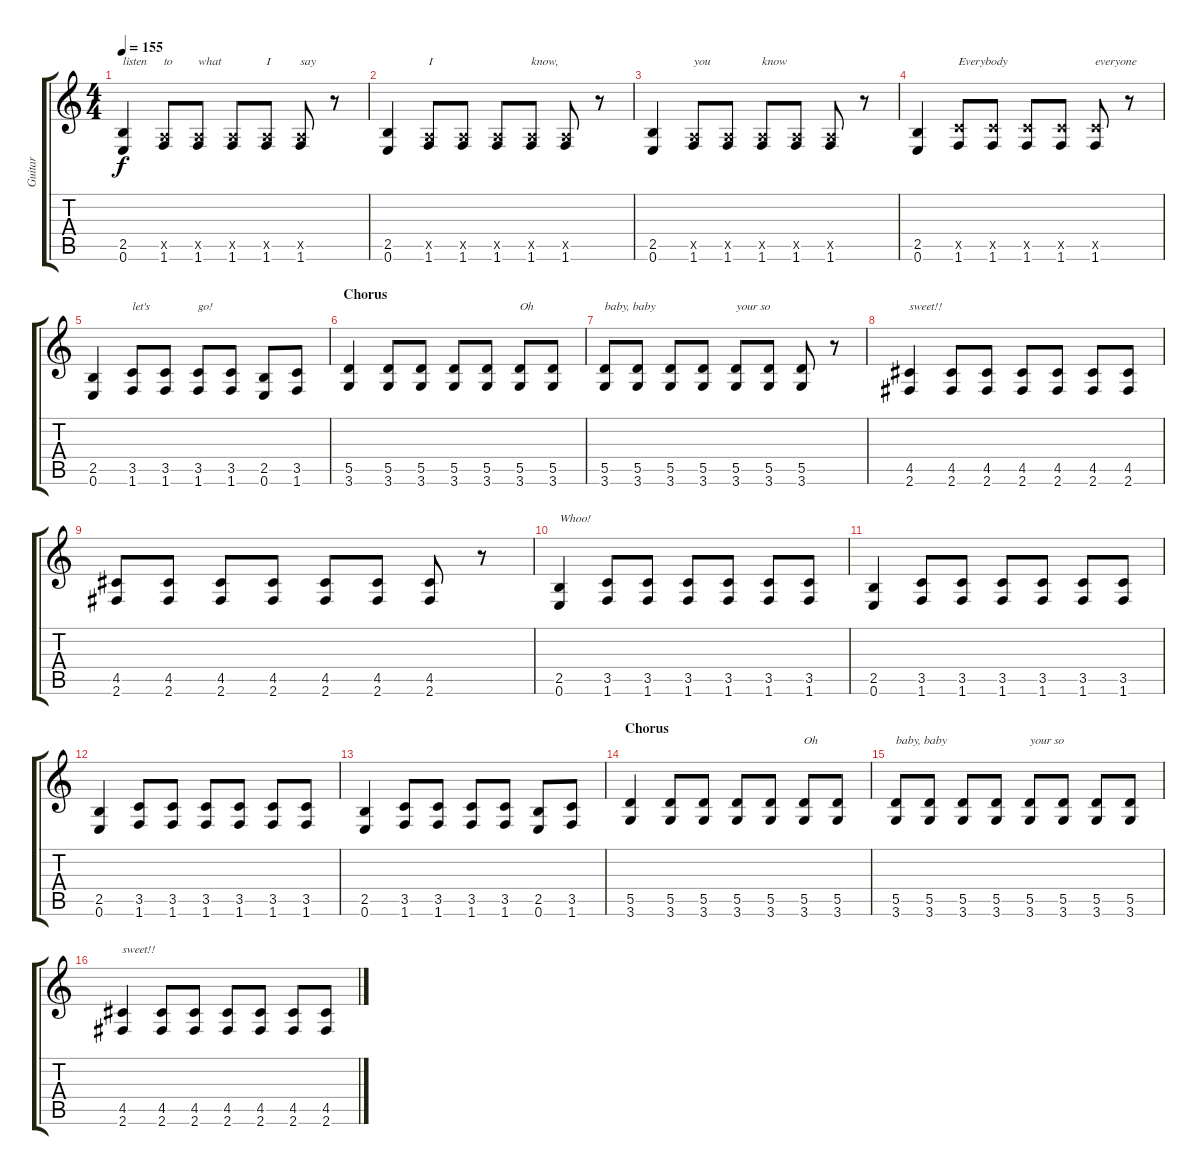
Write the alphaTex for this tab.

\track ("Guitar" "Guitar") {instrument distortionguitar}
\staff {score tabs}
\tuning (E4 B3 G3 D3 A2 E2) {hide}
\ts (4 4)
\tempo 155
\clef g2
\ks c
(2.5 0.6).4{txt "listen " dy f} (0.5{x} 1.6).8{txt "to"} (0.5{x} 1.6).8{txt "what"} (0.5{x} 1.6).8 (0.5{x} 1.6).8{txt "I"} (0.5{x} 1.6).8{txt "say"} r.8 |
(2.5 0.6).4 (0.5{x} 1.6).8{txt "I "} (0.5{x} 1.6).8 (0.5{x} 1.6).8 (0.5{x} 1.6).8{txt "know,"} (0.5{x} 1.6).8 r.8 |
(2.5 0.6).4 (0.5{x} 1.6).8{txt "you"} (0.5{x} 1.6).8 (0.5{x} 1.6).8{txt "know"} (0.5{x} 1.6).8 (0.5{x} 1.6).8 r.8 |
(2.5 0.6).4 (3.5{x} 1.6).8{txt "Everybody"} (3.5{x} 1.6).8 (3.5{x} 1.6).8 (3.5{x} 1.6).8 (3.5{x} 1.6).8{txt "everyone"} r.8 |
(2.5 0.6).4 (3.5 1.6).8{txt "let's "} (3.5 1.6).8 (3.5 1.6).8{txt "go!"} (3.5 1.6).8 (2.5 0.6).8 (3.5 1.6).8 |
\section ("" "Chorus")
(5.5 3.6).4 (5.5 3.6).8 (5.5 3.6).8 (5.5 3.6).8 (5.5 3.6).8 (5.5 3.6).8{txt "Oh"} (5.5 3.6).8 |
(5.5 3.6).8{txt "baby, baby"} (5.5 3.6).8 (5.5 3.6).8 (5.5 3.6).8 (5.5 3.6).8{txt "your so"} (5.5 3.6).8 (5.5 3.6).8 r.8 |
(4.5 2.6).4{txt "sweet!!"} (4.5 2.6).8 (4.5 2.6).8 (4.5 2.6).8 (4.5 2.6).8 (4.5 2.6).8 (4.5 2.6).8 |
(4.5 2.6).8 (4.5 2.6).8 (4.5 2.6).8 (4.5 2.6).8 (4.5 2.6).8 (4.5 2.6).8 (4.5 2.6).8 r.8 |
(2.5 0.6).4{txt "Whoo!"} (3.5 1.6).8 (3.5 1.6).8 (3.5 1.6).8 (3.5 1.6).8 (3.5 1.6).8 (3.5 1.6).8 |
(2.5 0.6).4 (3.5 1.6).8 (3.5 1.6).8 (3.5 1.6).8 (3.5 1.6).8 (3.5 1.6).8 (3.5 1.6).8 |
(2.5 0.6).4 (3.5 1.6).8 (3.5 1.6).8 (3.5 1.6).8 (3.5 1.6).8 (3.5 1.6).8 (3.5 1.6).8 |
(2.5 0.6).4 (3.5 1.6).8 (3.5 1.6).8 (3.5 1.6).8 (3.5 1.6).8 (2.5 0.6).8 (3.5 1.6).8 |
\section ("" "Chorus")
(5.5 3.6).4 (5.5 3.6).8 (5.5 3.6).8 (5.5 3.6).8 (5.5 3.6).8 (5.5 3.6).8{txt "Oh"} (5.5 3.6).8 |
(5.5 3.6).8{txt "baby, baby"} (5.5 3.6).8 (5.5 3.6).8 (5.5 3.6).8 (5.5 3.6).8{txt "your so"} (5.5 3.6).8 (5.5 3.6).8 (5.5 3.6).8 |
(4.5 2.6).4{txt "sweet!!"} (4.5 2.6).8 (4.5 2.6).8 (4.5 2.6).8 (4.5 2.6).8 (4.5 2.6).8 (4.5 2.6).8
